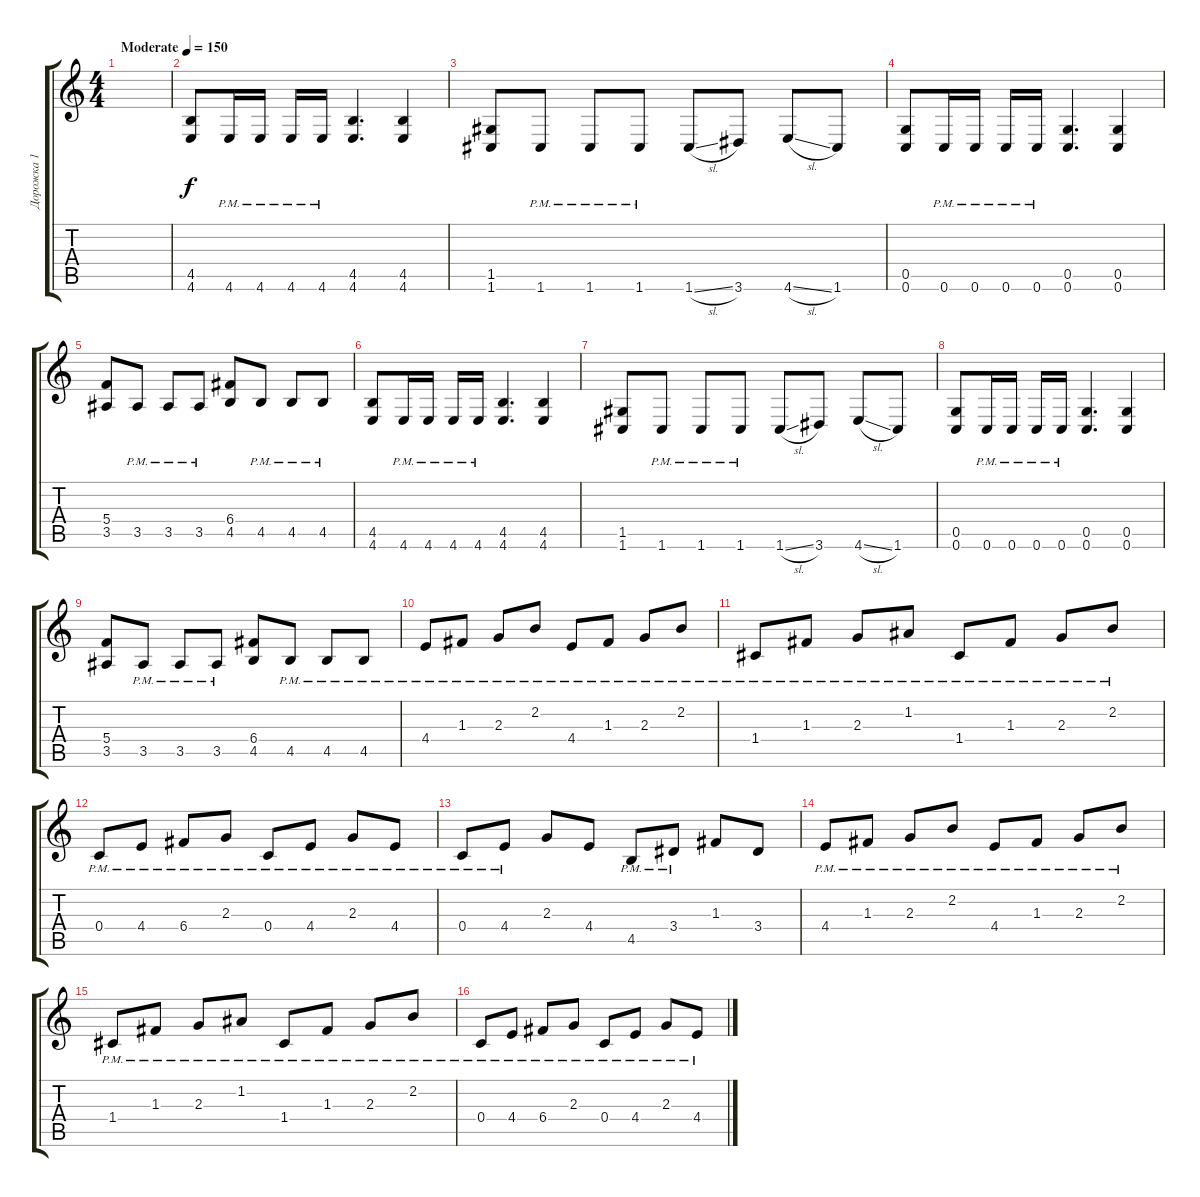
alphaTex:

\track ("Дорожка 1" "Дорожка 1") {instrument overdrivenguitar}
\staff {score tabs}
\tuning (D4 A3 F3 C3 G2 C2) {hide}
\ts (4 4)
\tempo (150 "Moderate")
\clef g2
\ks c
|
(4.5 4.6).8 4.6{pm}.16 4.6{pm}.16 4.6{pm}.16 4.6{pm}.16 (4.5 4.6).4{d} (4.5 4.6).4 |
(1.5 1.6).8 1.6{pm}.8 1.6{pm}.8 1.6{pm}.8 1.6{sl}.8 3.6.8 4.6{sl}.8 1.6.8 |
(0.5 0.6).8 0.6{pm}.16 0.6{pm}.16 0.6{pm}.16 0.6{pm}.16 (0.5 0.6).4{d} (0.5 0.6).4 |
(5.4 3.5).8 3.5{pm}.8 3.5{pm}.8 3.5{pm}.8 (6.4 4.5).8 4.5{pm}.8 4.5{pm}.8 4.5{pm}.8 |
(4.5 4.6).8 4.6{pm}.16 4.6{pm}.16 4.6{pm}.16 4.6{pm}.16 (4.5 4.6).4{d} (4.5 4.6).4 |
(1.5 1.6).8 1.6{pm}.8 1.6{pm}.8 1.6{pm}.8 1.6{sl}.8 3.6.8 4.6{sl}.8 1.6.8 |
(0.5 0.6).8 0.6{pm}.16 0.6{pm}.16 0.6{pm}.16 0.6{pm}.16 (0.5 0.6).4{d} (0.5 0.6).4 |
(5.4 3.5).8 3.5{pm}.8 3.5{pm}.8 3.5{pm}.8 (6.4 4.5).8 4.5{pm}.8 4.5{pm}.8 4.5{pm}.8 |
4.4{pm}.8 1.3{pm}.8 2.3{pm}.8 2.2{pm}.8 4.4{pm}.8 1.3{pm}.8 2.3{pm}.8 2.2{pm}.8 |
1.4{pm}.8 1.3{pm}.8 2.3{pm}.8 1.2{pm}.8 1.4{pm}.8 1.3{pm}.8 2.3{pm}.8 2.2{pm}.8 |
0.4{pm}.8 4.4{pm}.8 6.4{pm}.8 2.3{pm}.8 0.4{pm}.8 4.4{pm}.8 2.3{pm}.8 4.4{pm}.8 |
0.4{pm}.8 4.4{pm}.8 2.3.8 4.4.8 4.5{pm}.8 3.4{pm}.8 1.3.8 3.4.8 |
4.4{pm}.8 1.3{pm}.8 2.3{pm}.8 2.2{pm}.8 4.4{pm}.8 1.3{pm}.8 2.3{pm}.8 2.2{pm}.8 |
1.4{pm}.8 1.3{pm}.8 2.3{pm}.8 1.2{pm}.8 1.4{pm}.8 1.3{pm}.8 2.3{pm}.8 2.2{pm}.8 |
0.4{pm}.8 4.4{pm}.8 6.4{pm}.8 2.3{pm}.8 0.4{pm}.8 4.4{pm}.8 2.3{pm}.8 4.4{pm}.8
